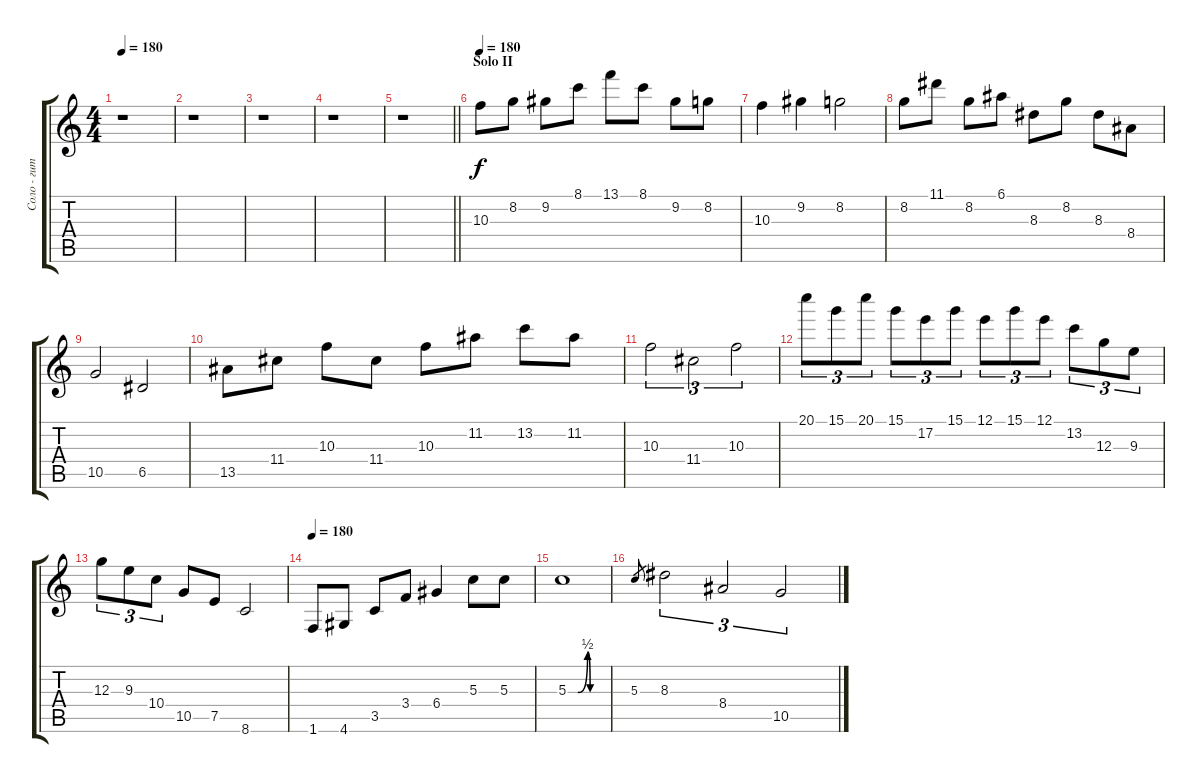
\track ("Соло - гитара" "Соло - гит") {instrument distortionguitar}
\staff {score tabs}
\tuning (E4 B3 G3 D3 A2 E2) {hide}
\ts (4 4)
\tempo 180
\clef g2
\ks c
r.1{dy f} |
r.1 |
r.1 |
r.1 |
\barLineRight lightlight
r.1 |
\section ("" "Solo II")
\tempo 180
10.3.8 8.2.8 9.2.8 8.1.8 13.1.8 8.1.8 9.2.8 8.2.8 |
10.3.4 9.2.4 8.2.2 |
8.2.8 11.1.8 8.2.8 6.1.8 8.3.8 8.2.8 8.3.8 8.4.8 |
10.5.2 6.5.2 |
13.5.8 11.4.8 10.3.8 11.4.8 10.3.8 11.2.8 13.2.8 11.2.8 |
10.3.2{tu (3 2)} 11.4.2{tu (3 2)} 10.3.2{tu (3 2)} |
20.1.8{tu (3 2)} 15.1.8{tu (3 2)} 20.1.8{tu (3 2)} 15.1.8{tu (3 2)} 17.2.8{tu (3 2)} 15.1.8{tu (3 2)} 12.1.8{tu (3 2)} 15.1.8{tu (3 2)} 12.1.8{tu (3 2)} 13.2.8{tu (3 2)} 12.3.8{tu (3 2)} 9.3.8{tu (3 2)} |
12.3.8{tu (3 2)} 9.3.8{tu (3 2)} 10.4.8{tu (3 2)} 10.5.8 7.5.8 8.6.2 |
\tempo 180
1.6.8 4.6.8 3.5.8 3.4.8 6.4.4 5.3.8 5.3.8 |
5.3{be (custom 0 0 15 0 30 2 34 0 45 0 60 0)}.1 |
5.3.8{gr} 8.3.2{tu (3 2)} 8.4.2{tu (3 2)} 10.5.2{tu (3 2)}
